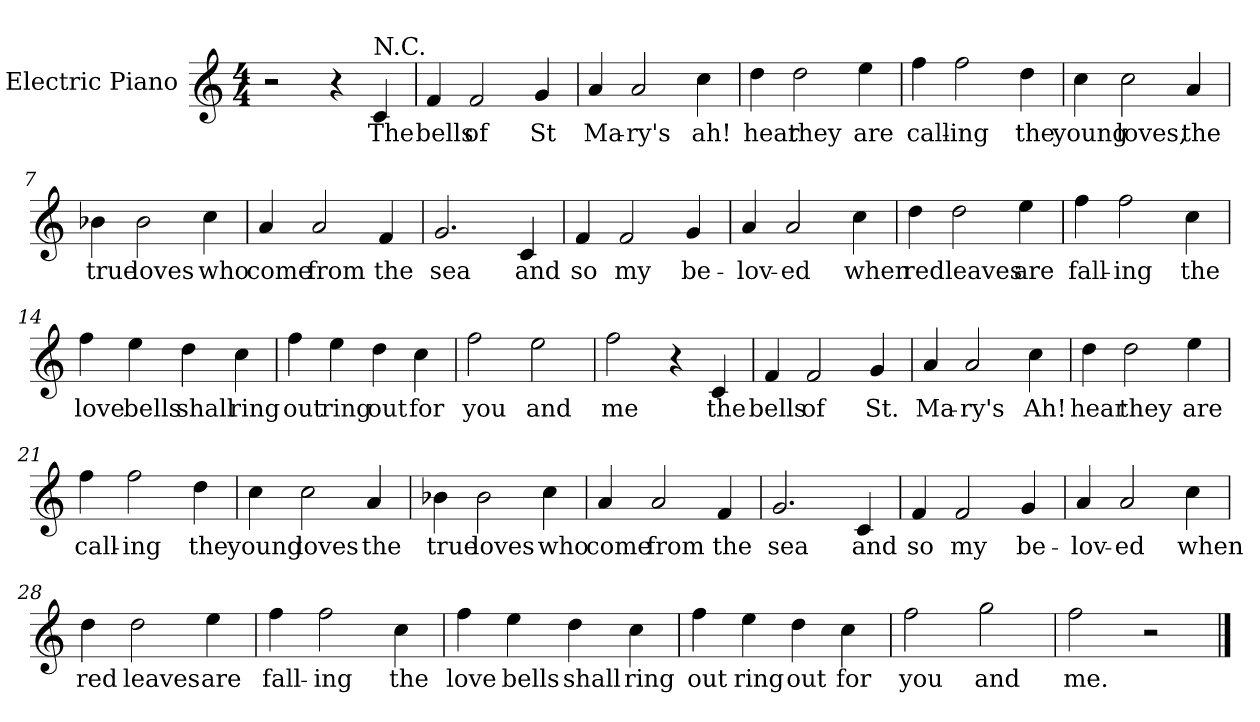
**kern	**text
*part1	*part1
*staff1	*staff1
*I"Electric Piano	*
*I'E.Pno	*
*clefG2	*
*k[]	*
*C:	*
*M4/4	*
=1	=1
2r	.
4r	.
!LO:TX:a:t=N.C.	!
4c/	The
=2	=2
4f/	bells
2f/	of
4g/	St
=3	=3
4a/	Ma-
2a/	-ry's
4cc\	ah!
=4	=4
4dd\	hear
2dd\	they
4ee\	are
=5	=5
4ff\	call-
2ff\	-ing
4dd\	the
!!LO:LB:g=z
=6	=6
4cc\	young
2cc\	loves,
4a/	the
=7	=7
4b-X\	true
2b-\	loves
4cc\	who
=8	=8
4a/	come
2a/	from
4f/	the
=9	=9
2.g/	sea
4c/	and
!!LO:LB:g=z
=10	=10
4f/	so
2f/	my
4g/	be-
=11	=11
4a/	-lov-
2a/	-ed
4cc\	when
=12	=12
4dd\	red
2dd\	leaves
4ee\	are
=13	=13
4ff\	fall-
2ff\	-ing
4cc\	the
!!LO:LB:g=z
=14	=14
4ff\	love
4ee\	bells
4dd\	shall
4cc\	ring
=15	=15
4ff\	out
4ee\	ring
4dd\	out
4cc\	for
=16	=16
2ff\	you
2ee\	and
=17	=17
2ff\	me
4r	.
4c/	the
!!LO:LB:g=z
=18	=18
4f/	bells
2f/	of
4g/	St.
=19	=19
4a/	Ma-
2a/	-ry's
4cc\	Ah!
=20	=20
4dd\	hear
2dd\	they
4ee\	are
=21	=21
4ff\	call-
2ff\	-ing
4dd\	the
!!LO:LB:g=z
=22	=22
4cc\	young
2cc\	loves
4a/	the
=23	=23
4b-X\	true
2b-\	loves
4cc\	who
=24	=24
4a/	come
2a/	from
4f/	the
=25	=25
2.g/	sea
4c/	and
!!LO:LB:g=z
=26	=26
4f/	so
2f/	my
4g/	be-
=27	=27
4a/	-lov-
2a/	-ed
4cc\	when
=28	=28
4dd\	red
2dd\	leaves
4ee\	are
=29	=29
4ff\	fall-
2ff\	-ing
4cc\	the
!!LO:LB:g=z
=30	=30
4ff\	love
4ee\	bells
4dd\	shall
4cc\	ring
=31	=31
4ff\	out
4ee\	ring
4dd\	out
4cc\	for
=32	=32
2ff\	you
2gg\	and
=33	=33
2ff\	me.
2r	.
==	==
*-	*-
